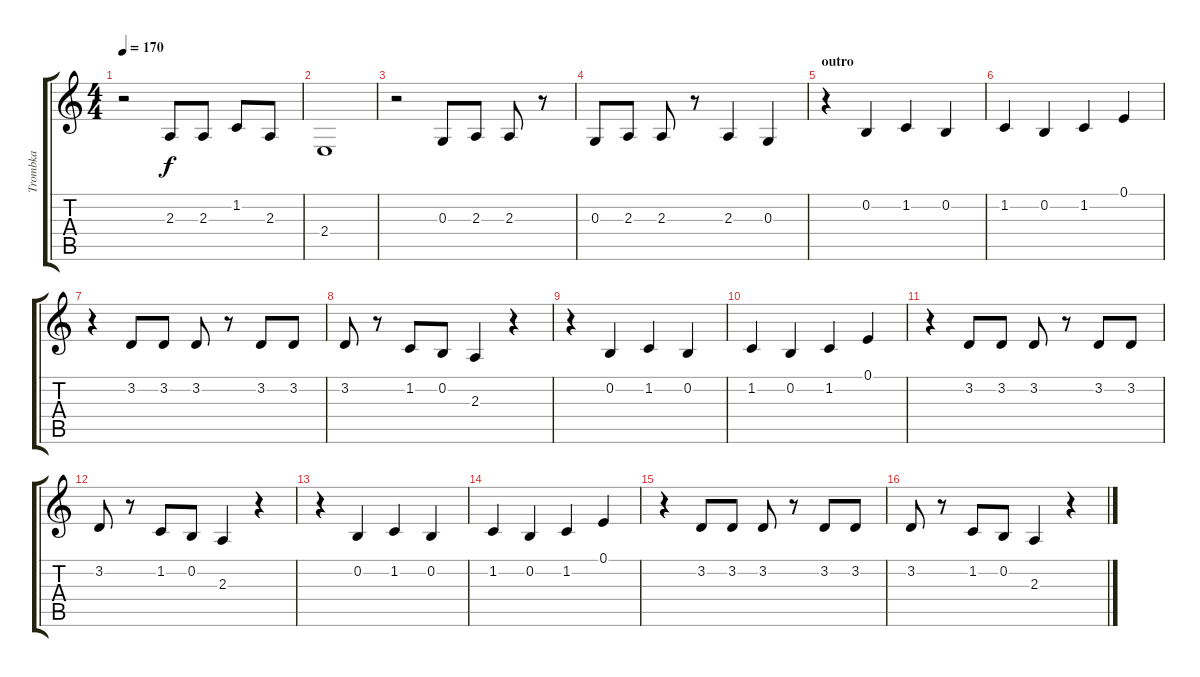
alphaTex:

\track ("Trombka" "Trombka") {instrument trumpet}
\staff {score tabs}
\tuning (E4 B3 G3 D3 A2 E2) {hide}
\ts (4 4)
\tempo 170
\clef g2
\ks c
r.2{dy f} 2.3.8 2.3.8 1.2.8 2.3.8 |
2.4.1 |
r.2 0.3.8 2.3.8 2.3.8 r.8 |
0.3.8 2.3.8 2.3.8 r.8 2.3.4 0.3.4 |
\section ("" "outro")
r.4 0.2.4 1.2.4 0.2.4 |
1.2.4 0.2.4 1.2.4 0.1.4 |
r.4 3.2.8 3.2.8 3.2.8 r.8 3.2.8 3.2.8 |
3.2.8 r.8 1.2.8 0.2.8 2.3.4 r.4 |
r.4 0.2.4 1.2.4 0.2.4 |
1.2.4 0.2.4 1.2.4 0.1.4 |
r.4 3.2.8 3.2.8 3.2.8 r.8 3.2.8 3.2.8 |
3.2.8 r.8 1.2.8 0.2.8 2.3.4 r.4 |
r.4 0.2.4 1.2.4 0.2.4 |
1.2.4 0.2.4 1.2.4 0.1.4 |
r.4 3.2.8 3.2.8 3.2.8 r.8 3.2.8 3.2.8 |
3.2.8 r.8 1.2.8 0.2.8 2.3.4 r.4
